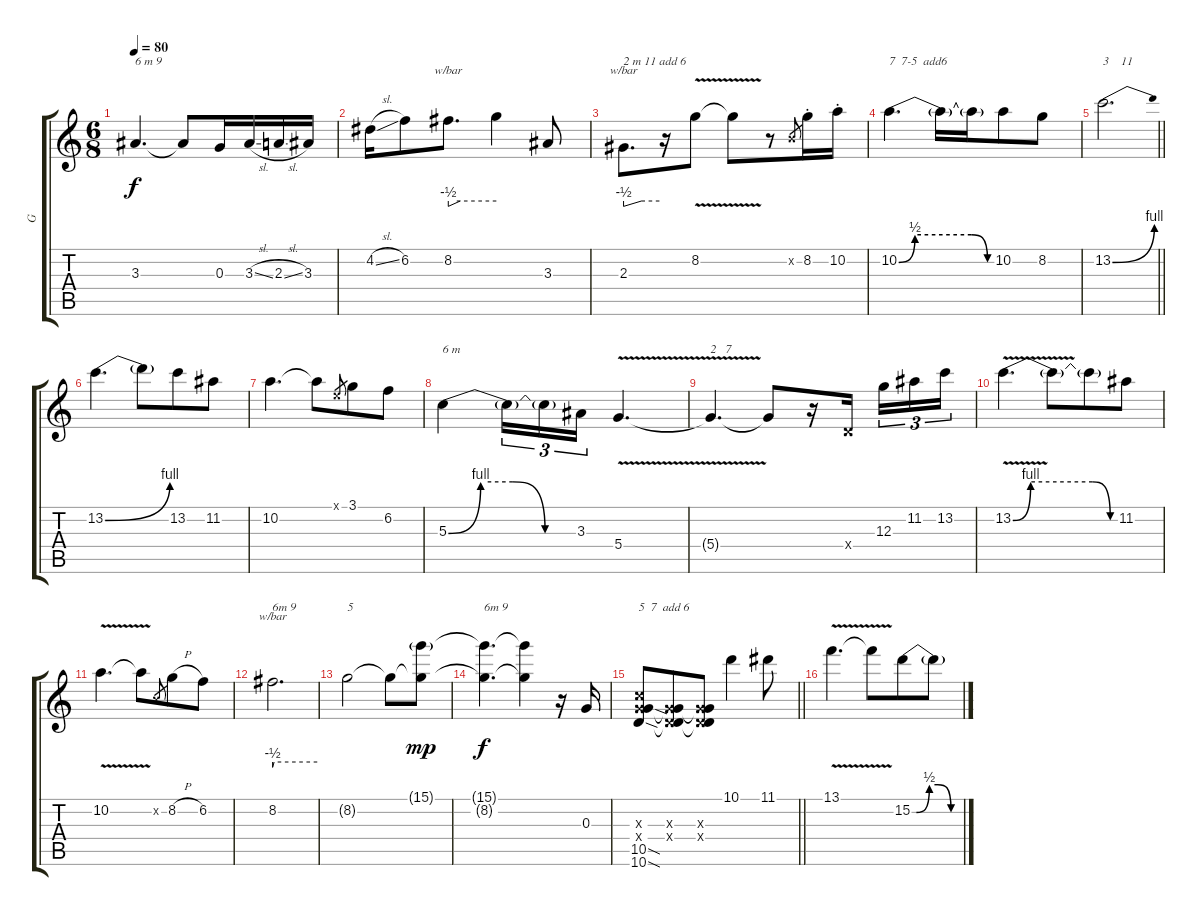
\track ("G" "G") {instrument distortionguitar}
\staff {score tabs}
\tuning (E4 B3 G3 D3 A2 E2) {hide}
\ts (6 8)
\tempo 80
\clef g2
\ks c
3.3{t}.4{d txt "6 m 9" dy f} 3.3{t}.8 0.3.16 3.3{sl}.16 2.3{sl}.16 3.3.16 |
4.2{sl}.16{txt ""} 6.2.8 8.2.8{d tbe (custom default 0 -2 15 0 60 0)} 8.2{t}.4 3.3.8 |
2.3.8{d tbe (custom default 0 -2 30 0 60 0) txt "2 m 11 add 6"} r.16 8.2{v}.8 8.2{t}.8 r.8 0.2{x}.8{gr} 8.2{st}.16 10.2{st}.16 |
10.2{be (custom 0 0 10 2 45 2 55 0 60 0)}.4{d txt "7  7-5  add6"} 10.2{t}.16 10.2{t}.16 10.2.8 8.2.8 |
\barLineRight lightlight
13.2{be (bend 0 0 60 4)}.2{d txt "3    11"} |
13.2{be (bend 0 0 60 4)}.4{d txt ""} 13.2{t}.8 13.2.8 11.2.8 |
10.2.4{d txt ""} 10.2{t}.8 0.1{x}.8{gr} 3.1.8 6.2.8 |
5.3{be (custom 0 0 15 4 30 4 45 0 60 0)}.4{txt "6 m"} 5.3{t}.16{tu (3 2)} 5.3{t}.16{tu (3 2)} 3.3.16{tu (3 2)} 5.4{v}.4{d} |
5.4{t}.4{d txt "2   7"} 5.4{t}.8 r.16 0.4{x}.16{beam splitsecondary} 12.3.16{tu (3 2)} 11.2.16{tu (3 2)} 13.2.16{tu (3 2)} |
13.2{be (custom 0 0 10 4 45 4 55 0 60 0) v}.4{d txt ""} 13.2{t}.8 13.2{t}.8 11.2.8 |
10.2{v}.4{d txt ""} 10.2{t}.8 0.2{x}.8{gr} 8.2{h}.8 6.2.8 |
8.2.2{d tbe (custom default 0 -2 2 0 60 0) txt "6m 9"} |
8.2{t}.2{txt "5"} 8.2{t}.8 (15.1{g} 8.2{t}).8{dy mp} |
(15.1{t} 8.2{t}).4{d txt "6m 9" dy f} (15.1{t} 8.2{t}).4 r.16 0.3.16 |
\barLineRight lightlight
(0.3{x} 10.4{x} 10.5{sod} 10.6{sod}).8{txt "5  7  add 6"} (0.3{x} 0.4{x} 10.5{t} 10.6{t}).8 (0.3{x} 0.4{x} 10.5{t} 10.6{t}).8 10.1.4 11.1.8 |
13.1{v}.4{d txt ""} 13.1{t}.8 15.2{be (custom 0 0 5 0 20 2 30 2 45 0 60 0)}.8 15.2{t}.8
